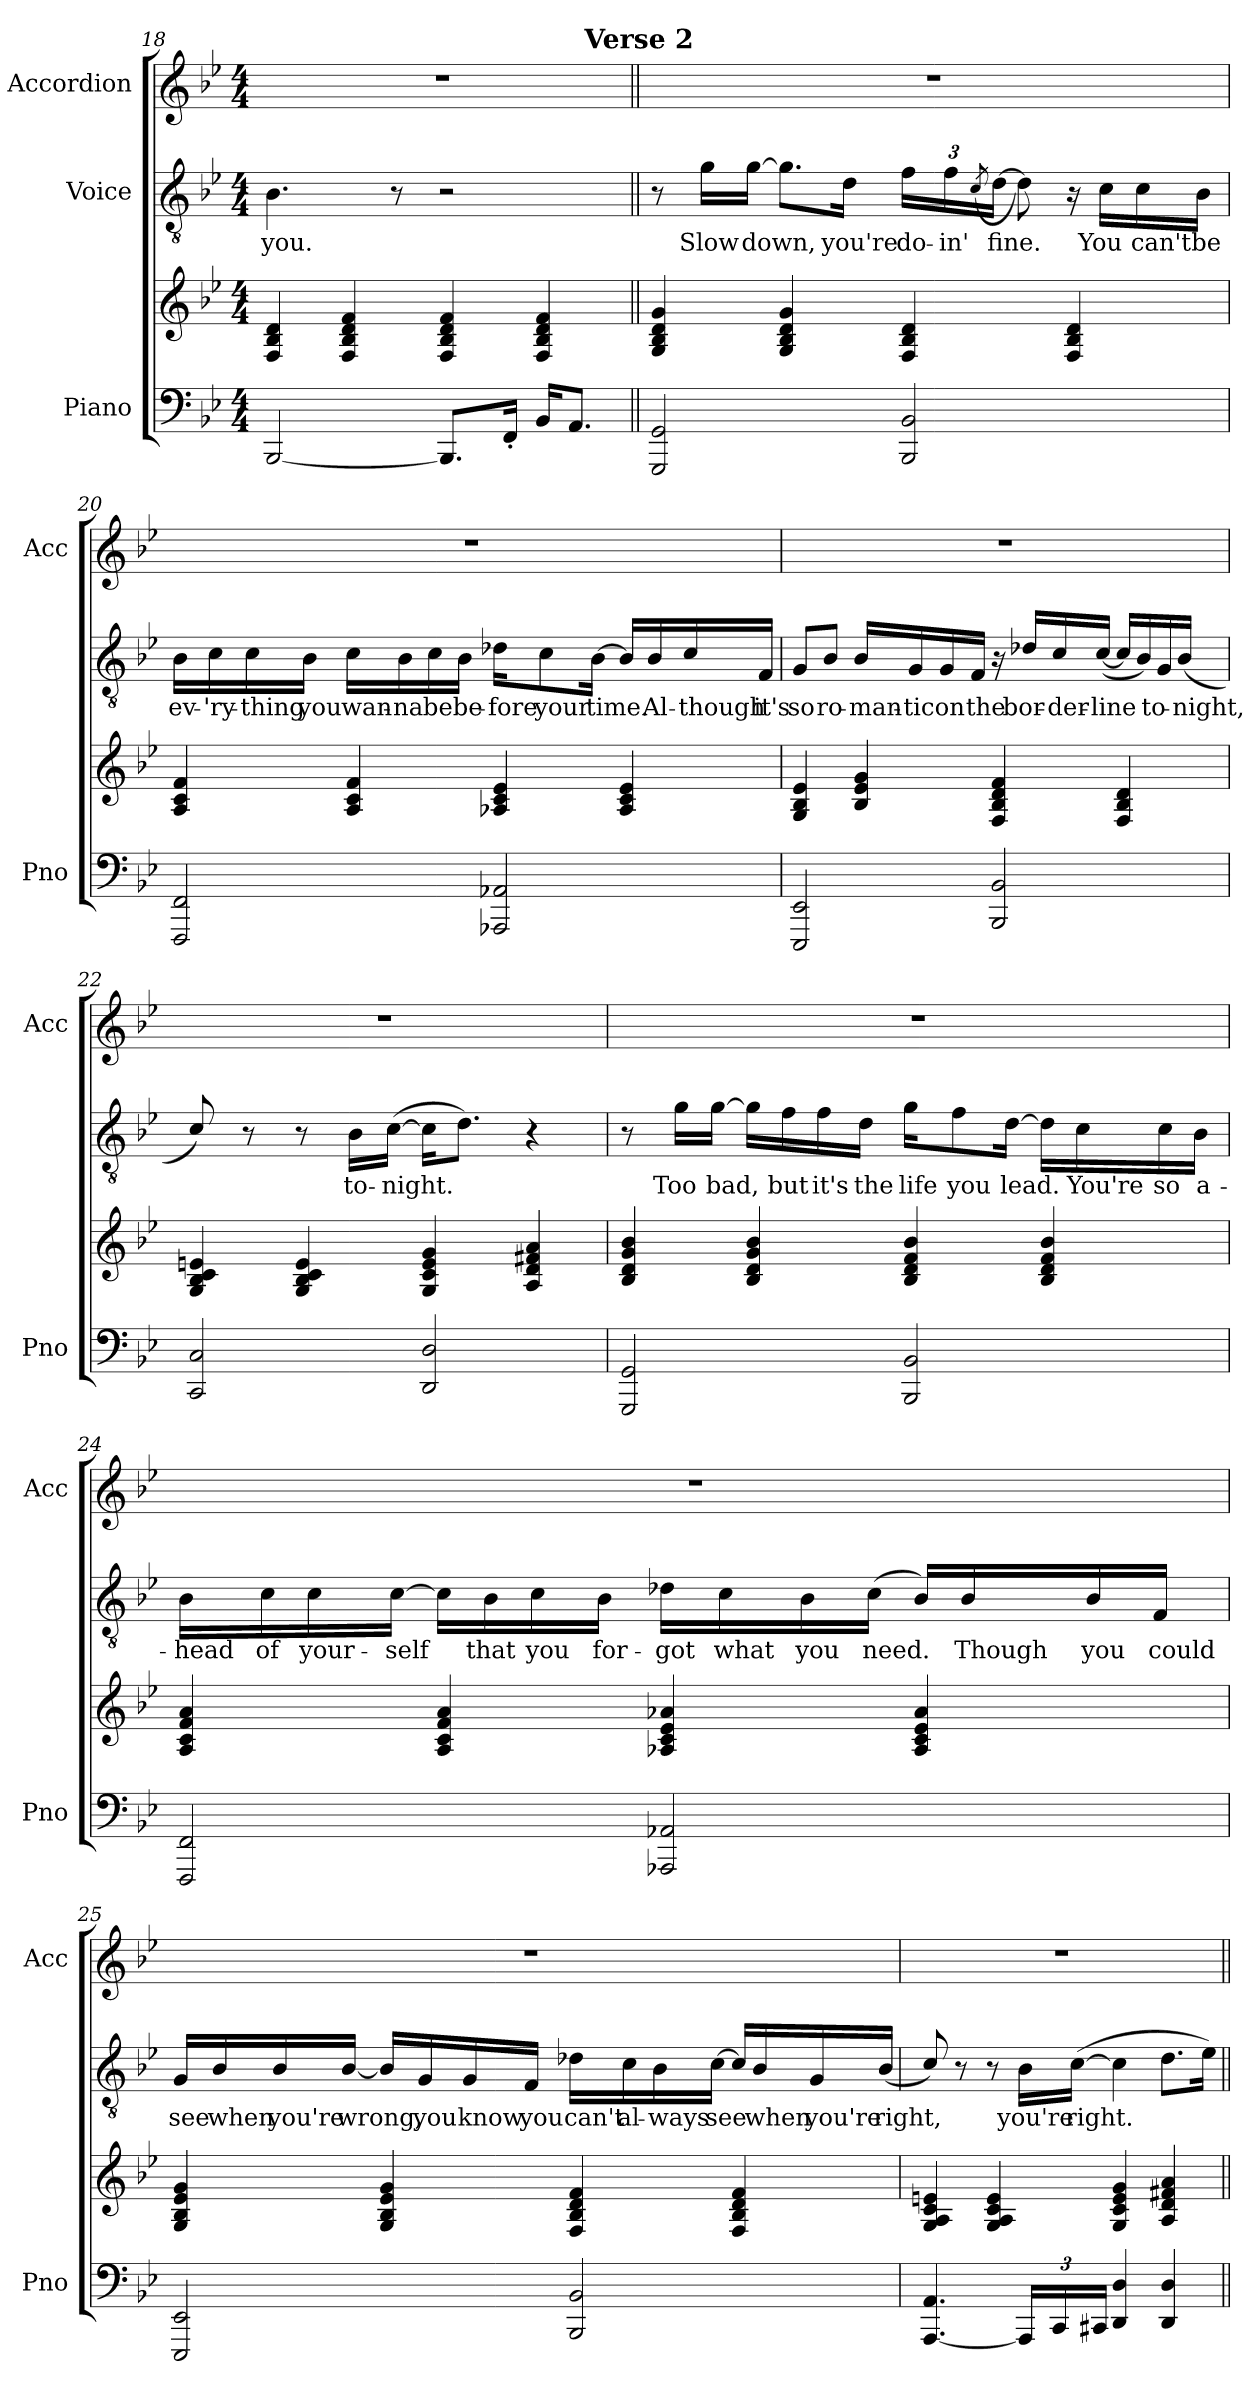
**kern	**kern	**kern	**text	**kern
*part3	*part3	*part2	*part2	*part1
*staff4	*staff3	*staff2	*staff2	*staff1
*I"Piano	*	*I"Voice	*	*I"Accordion
*I'Pno	*	*	*	*I'Acc
*clefF4	*clefG2	*clefGv2	*	*clefG2
*k[b-e-]	*k[b-e-]	*k[b-e-]	*	*k[b-e-]
*M4/4	*M4/4	*M4/4	*	*M4/4
=18	=18	=18	=18	=18
!	!	!	!LO:LY:b	!
[2BBB-/	4F/ 4B-/ 4d/	4.B-\	you.	1r
.	4F/ 4B-/ 4d/ 4f/	.	.	.
.	.	8r	.	.
8.BBB-/L]	4F/ 4B-/ 4d/ 4f/	2r	.	.
16FF'/Jk	.	.	.	.
16BB-/KL	4F/ 4B-/ 4d/ 4f/	.	.	.
8.AA/J	.	.	.	.
!!LO:LB:g=z
!!LO:REH:place=s1:a:B:enc=none:t=Verse 2
=19||	=19||	=19||	=19||	=19||
2GGG/ 2GG/	4G/ 4B-/ 4d/ 4g/	8r	.	1r
!	!	!	!LO:LY:b	!
.	.	16g\LL	Slow	.
!	!	!	!LO:LY:b	!
.	.	[16g\JJ	down,	.
.	4G/ 4B-/ 4d/ 4g/	8.g\L]	.	.
!	!	!	!LO:LY:b	!
.	.	16d\Jk	you're	.
*	*	*Xbrackettup	*	*
!	!	!	!LO:LY:b	!
2BBB-/ 2BB-/	4F/ 4B-/ 4d/	24f\LL	do-	.
!	!	!	!LO:LY:b	!
.	.	24f\	-in'	.
.	.	(>8qc/	.	.
!	!	!	!LO:LY:b	!
.	.	[24d\JJ	fine.	.
.	.	8d\])	.	.
.	4F/ 4B-/ 4d/	16r	.	.
!	!	!	!LO:LY:b	!
.	.	16c\LL	You	.
!	!	!	!LO:LY:b	!
.	.	16c\	can't	.
!	!	!	!LO:LY:b	!
.	.	16B-\JJ	be	.
=20	=20	=20	=20	=20
!	!	!	!LO:LY:b	!
2FFF/ 2FF/	4A/ 4c/ 4f/	16B-\LL	ev-	1r
!	!	!	!LO:LY:b	!
.	.	16c\	-'ry-	.
!	!	!	!LO:LY:b	!
.	.	16c\	-thing	.
!	!	!	!LO:LY:b	!
.	.	16B-\JJ	you	.
!	!	!	!LO:LY:b	!
.	4A/ 4c/ 4f/	16c\LL	wan-	.
!	!	!	!LO:LY:b	!
.	.	16B-\	-na	.
!	!	!	!LO:LY:b	!
.	.	16c\	be	.
!	!	!	!LO:LY:b	!
.	.	16B-\JJ	be-	.
!	!	!	!LO:LY:b	!
2AAA-X/ 2AA-X/	4A-X/ 4c/ 4e-/	16d-X\KL	-fore	.
!	!	!	!LO:LY:b	!
.	.	8c\	your	.
!	!	!	!LO:LY:b	!
.	.	[16B-\Jk	time.	.
.	4A-/ 4c/ 4e-/	16B-/LL]	.	.
!	!	!	!LO:LY:b	!
.	.	16B-/	Al-	.
!	!	!	!LO:LY:b	!
.	.	16c/	-though	.
!	!	!	!LO:LY:b	!
.	.	16F/JJ	it's	.
!!LO:LB:g=z
=21	=21	=21	=21	=21
!	!	!	!LO:LY:b	!
2EEE-/ 2EE-/	4G/ 4B-/ 4e-/	8G/L	so	1r
!	!	!	!LO:LY:b	!
.	.	8B-/J	ro-	.
!	!	!	!LO:LY:b	!
.	4B-/ 4e-/ 4g/	16B-/LL	-man-	.
!	!	!	!LO:LY:b	!
.	.	16G/	-tic	.
!	!	!	!LO:LY:b	!
.	.	16G/	on	.
!	!	!	!LO:LY:b	!
.	.	16F/JJ	the	.
2BBB-/ 2BB-/	4F/ 4B-/ 4d/ 4f/	16r	.	.
!	!	!	!LO:LY:b	!
.	.	16d-X/LL	bor-	.
!	!	!	!LO:LY:b	!
.	.	16c/	-der-	.
!	!	!	!LO:LY:b	!
.	.	(<[16c/JJ	-line	.
.	4F/ 4B-/ 4d/	16c/LL]	.	.
.	.	16B-/)	.	.
!	!	!	!LO:LY:b	!
.	.	16G/	to-	.
!	!	!	!LO:LY:b	!
.	.	(<16B-/JJ	-night,	.
=22	=22	=22	=22	=22
2CC/ 2C/	4G/ 4B-/ 4c/ 4en/	8c/)	.	1r
.	.	8r	.	.
.	4G/ 4B-/ 4c/ 4e/	8r	.	.
!	!	!	!LO:LY:b	!
.	.	16B-\LL	to-	.
!	!	!	!LO:LY:b	!
.	.	(>[16c\JJ	-night.	.
2DD/ 2D/	4G/ 4c/ 4e/ 4g/	16c\KL]	.	.
.	.	8.d\J)	.	.
.	4A/ 4d/ 4f#X/ 4a/	4r	.	.
!!LO:PB:g=z
=23	=23	=23	=23	=23
2GGG/ 2GG/	4B-/ 4d/ 4g/ 4b-/	8r	.	1r
!	!	!	!LO:LY:b	!
.	.	16g\LL	Too	.
!	!	!	!LO:LY:b	!
.	.	[16g\JJ	bad,	.
.	4B-/ 4d/ 4g/ 4b-/	16g\LL]	.	.
!	!	!	!LO:LY:b	!
.	.	16f\	but	.
!	!	!	!LO:LY:b	!
.	.	16f\	it's	.
!	!	!	!LO:LY:b	!
.	.	16d\JJ	the	.
!	!	!	!LO:LY:b	!
2BBB-/ 2BB-/	4B-/ 4d/ 4f/ 4b-/	16g\KL	life	.
!	!	!	!LO:LY:b	!
.	.	8f\	you	.
!	!	!	!LO:LY:b	!
.	.	[16d\Jk	lead.	.
.	4B-/ 4d/ 4f/ 4b-/	16d\LL]	.	.
!	!	!	!LO:LY:b	!
.	.	16c\	You're	.
!	!	!	!LO:LY:b	!
.	.	16c\	so	.
!	!	!	!LO:LY:b	!
.	.	16B-\JJ	a-	.
=24	=24	=24	=24	=24
!	!	!	!LO:LY:b	!
2FFF/ 2FF/	4A/ 4c/ 4f/ 4a/	16B-\LL	-head	1r
!	!	!	!LO:LY:b	!
.	.	16c\	of	.
!	!	!	!LO:LY:b	!
.	.	16c\	your-	.
!	!	!	!LO:LY:b	!
.	.	[16c\JJ	-self	.
.	4A/ 4c/ 4f/ 4a/	16c\LL]	.	.
!	!	!	!LO:LY:b	!
.	.	16B-\	that	.
!	!	!	!LO:LY:b	!
.	.	16c\	you	.
!	!	!	!LO:LY:b	!
.	.	16B-\JJ	for-	.
!	!	!	!LO:LY:b	!
2AAA-X/ 2AA-X/	4A-X/ 4c/ 4e-/ 4a-X/	16d-X\LL	-got	.
!	!	!	!LO:LY:b	!
.	.	16c\	what	.
!	!	!	!LO:LY:b	!
.	.	16B-\	you	.
!	!	!	!LO:LY:b	!
.	.	(>16c\JJ	need.	.
.	4A-/ 4c/ 4e-/ 4a-/	16B-/LL)	.	.
!	!	!	!LO:LY:b	!
.	.	16B-/	Though	.
!	!	!	!LO:LY:b	!
.	.	16B-/	you	.
!	!	!	!LO:LY:b	!
.	.	16F/JJ	could	.
!!LO:LB:g=z
=25	=25	=25	=25	=25
!	!	!	!LO:LY:b	!
2EEE-/ 2EE-/	4G/ 4B-/ 4e-/ 4g/	16G/LL	see	1r
!	!	!	!LO:LY:b	!
.	.	16B-/	when	.
!	!	!	!LO:LY:b	!
.	.	16B-/	you're	.
!	!	!	!LO:LY:b	!
.	.	[16B-/JJ	wrong,	.
.	4G/ 4B-/ 4e-/ 4g/	16B-/LL]	.	.
!	!	!	!LO:LY:b	!
.	.	16G/	you	.
!	!	!	!LO:LY:b	!
.	.	16G/	know	.
!	!	!	!LO:LY:b	!
.	.	16F/JJ	you	.
!	!	!	!LO:LY:b	!
2BBB-/ 2BB-/	4F/ 4B-/ 4d/ 4f/	16d-X\LL	can't	.
!	!	!	!LO:LY:b	!
.	.	16c\	al-	.
!	!	!	!LO:LY:b	!
.	.	16B-\	-ways	.
!	!	!	!LO:LY:b	!
.	.	[16c\JJ	see	.
.	4F/ 4B-/ 4d/ 4f/	16c/LL]	.	.
!	!	!	!LO:LY:b	!
.	.	16B-/	when	.
!	!	!	!LO:LY:b	!
.	.	16G/	you're	.
!	!	!	!LO:LY:b	!
.	.	(<16B-/JJ	right,	.
=26	=26	=26	=26	=26
[4.AAA/ 4.AA/	4G/ 4A/ 4c/ 4en/	8c/)	.	1r
.	.	8r	.	.
.	4G/ 4A/ 4c/ 4e/	8r	.	.
*Xbrackettup	*	*	*	*
!	!	!	!LO:LY:b	!
24AAA/LL]	.	16B-\LL	you're	.
24CC/	.	.	.	.
!	!	!	!LO:LY:b	!
.	.	(>[16c\JJ	right.	.
24CC#X/JJ	.	.	.	.
4DD/ 4D/	4G/ 4c/ 4e/ 4g/	4c\]	.	.
4DD/ 4D/	4A/ 4d/ 4f#X/ 4a/	8.d\L	.	.
.	.	16e-\Jk)	.	.
=||	=||	=||	=||	=||
*-	*-	*-	*-	*-
